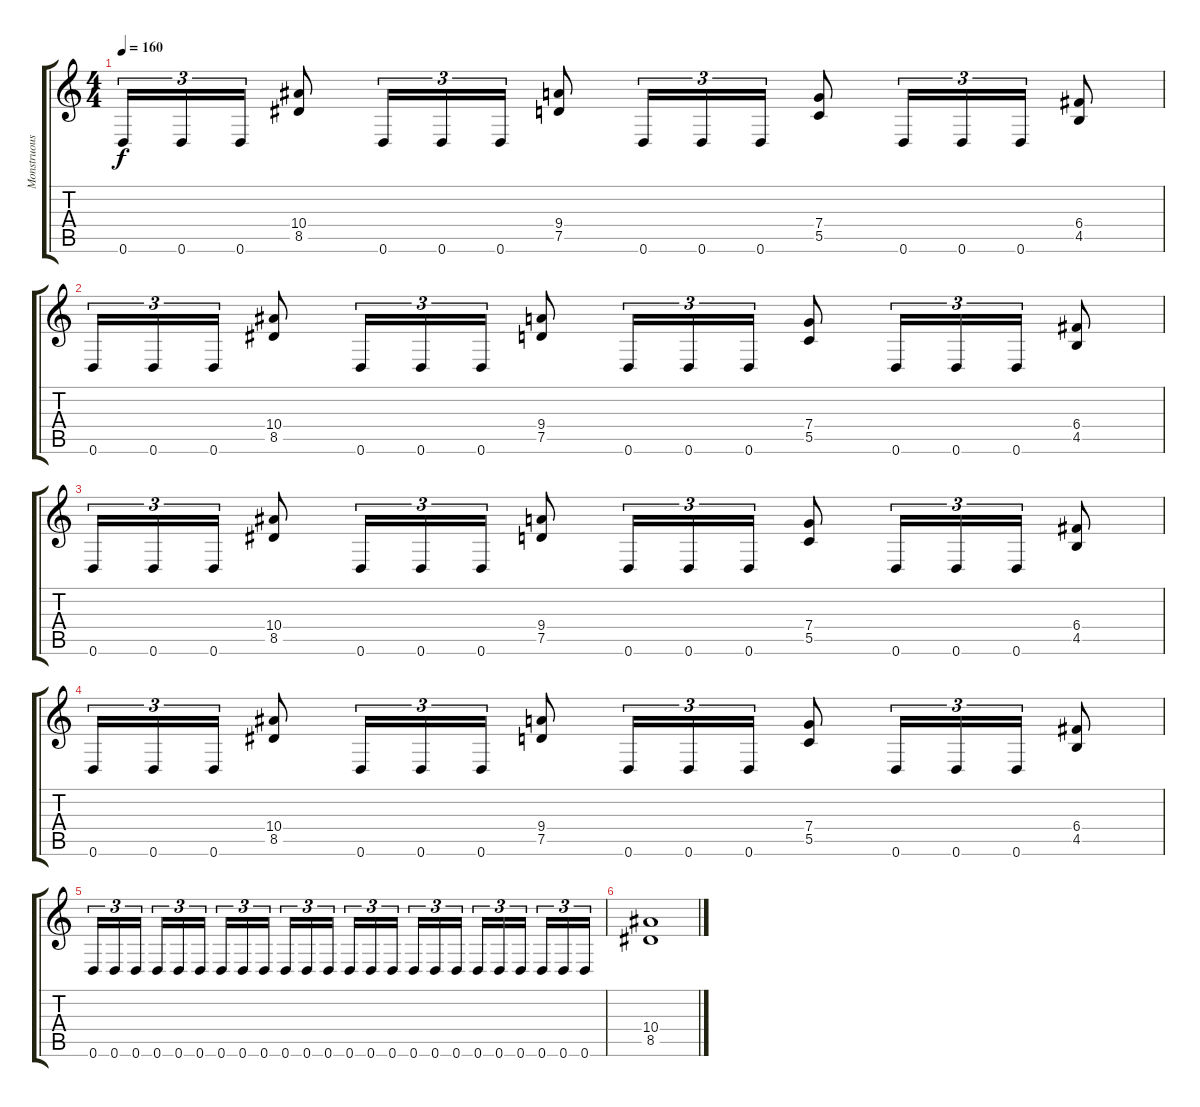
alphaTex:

\track ("Monstruous Chords" "Monstruous") {instrument distortionguitar}
\staff {score tabs}
\tuning (D4 A3 F3 C3 G2 D2) {hide}
\ts (4 4)
\tempo 160
\clef g2
\ks c
0.6.16{tu (3 2) dy f} 0.6.16{tu (3 2)} 0.6.16{tu (3 2)} (10.4 8.5).8 0.6.16{tu (3 2)} 0.6.16{tu (3 2)} 0.6.16{tu (3 2)} (9.4 7.5).8 0.6.16{tu (3 2)} 0.6.16{tu (3 2)} 0.6.16{tu (3 2)} (7.4 5.5).8 0.6.16{tu (3 2)} 0.6.16{tu (3 2)} 0.6.16{tu (3 2)} (6.4 4.5).8 |
0.6.16{tu (3 2)} 0.6.16{tu (3 2)} 0.6.16{tu (3 2)} (10.4 8.5).8 0.6.16{tu (3 2)} 0.6.16{tu (3 2)} 0.6.16{tu (3 2)} (9.4 7.5).8 0.6.16{tu (3 2)} 0.6.16{tu (3 2)} 0.6.16{tu (3 2)} (7.4 5.5).8 0.6.16{tu (3 2)} 0.6.16{tu (3 2)} 0.6.16{tu (3 2)} (6.4 4.5).8 |
0.6.16{tu (3 2)} 0.6.16{tu (3 2)} 0.6.16{tu (3 2)} (10.4 8.5).8 0.6.16{tu (3 2)} 0.6.16{tu (3 2)} 0.6.16{tu (3 2)} (9.4 7.5).8 0.6.16{tu (3 2)} 0.6.16{tu (3 2)} 0.6.16{tu (3 2)} (7.4 5.5).8 0.6.16{tu (3 2)} 0.6.16{tu (3 2)} 0.6.16{tu (3 2)} (6.4 4.5).8 |
0.6.16{tu (3 2)} 0.6.16{tu (3 2)} 0.6.16{tu (3 2)} (10.4 8.5).8 0.6.16{tu (3 2)} 0.6.16{tu (3 2)} 0.6.16{tu (3 2)} (9.4 7.5).8 0.6.16{tu (3 2)} 0.6.16{tu (3 2)} 0.6.16{tu (3 2)} (7.4 5.5).8 0.6.16{tu (3 2)} 0.6.16{tu (3 2)} 0.6.16{tu (3 2)} (6.4 4.5).8 |
0.6.16{tu (3 2)} 0.6.16{tu (3 2)} 0.6.16{tu (3 2)} 0.6.16{tu (3 2)} 0.6.16{tu (3 2)} 0.6.16{tu (3 2)} 0.6.16{tu (3 2)} 0.6.16{tu (3 2)} 0.6.16{tu (3 2)} 0.6.16{tu (3 2)} 0.6.16{tu (3 2)} 0.6.16{tu (3 2)} 0.6.16{tu (3 2)} 0.6.16{tu (3 2)} 0.6.16{tu (3 2)} 0.6.16{tu (3 2)} 0.6.16{tu (3 2)} 0.6.16{tu (3 2)} 0.6.16{tu (3 2)} 0.6.16{tu (3 2)} 0.6.16{tu (3 2)} 0.6.16{tu (3 2)} 0.6.16{tu (3 2)} 0.6.16{tu (3 2)} |
(10.4 8.5).1
